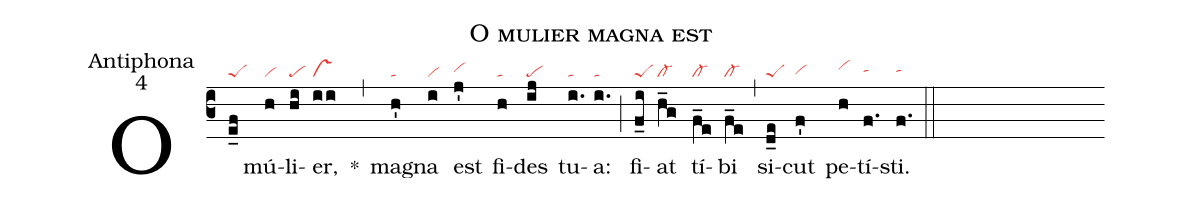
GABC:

name:O mulier magna est;
office-part:Antiphona;
mode:4;
nabc-lines:1;
%%
(c3)
O(e_f|peS) mú(h|vi)li(hi|pe)er,(ii|vs) *(,)
ma(h'|ta)gna(i|vi) est(j'|vihh) fi(h|ta)des(ij|pe) tu(i.|ta)a:(i.|ta) (;)
fi(f_i|peS)at(h_g|cl-) tí(f_e|cl-)bi(f_e|cl-) (,)
si(d_e|peS)cut(f'|vihg) pe(h|vihi)tí(f.|tahh)sti.(f.|tahh) (::)
